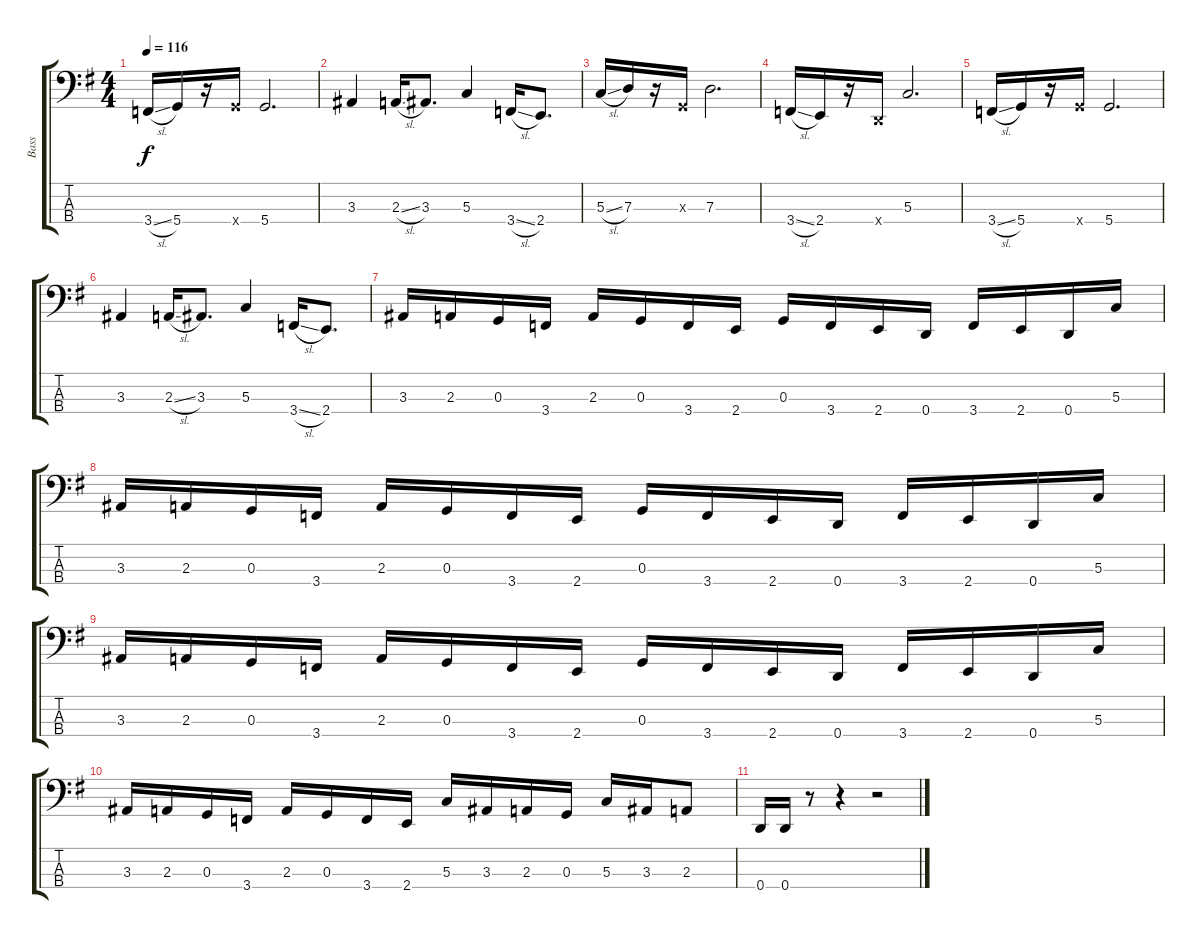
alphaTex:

\track ("Bass" "Bass") {instrument electricbassfinger}
\staff {score tabs}
\tuning (F2 C2 G1 D1) {hide}
\ts (4 4)
\tempo 116
\clef f4
\ks eminor
3.4{sl}.16{dy f} 5.4.16 r.16 5.4{x}.16 5.4.2{d} |
3.3.4 2.3{sl}.16 3.3.8{d} 5.3.4 3.4{sl}.16 2.4.8{d} |
5.3{sl}.16 7.3.16 r.16 0.3{x}.16 7.3.2{d} |
3.4{sl}.16 2.4.16 r.16 0.4{x}.16 5.3.2{d} |
3.4{sl}.16 5.4.16 r.16 5.4{x}.16 5.4.2{d} |
3.3.4 2.3{sl}.16 3.3.8{d} 5.3.4 3.4{sl}.16 2.4.8{d} |
3.3.16 2.3.16 0.3.16 3.4.16 2.3.16 0.3.16 3.4.16 2.4.16 0.3.16 3.4.16 2.4.16 0.4.16 3.4.16 2.4.16 0.4.16 5.3.16 |
3.3.16 2.3.16 0.3.16 3.4.16 2.3.16 0.3.16 3.4.16 2.4.16 0.3.16 3.4.16 2.4.16 0.4.16 3.4.16 2.4.16 0.4.16 5.3.16 |
3.3.16 2.3.16 0.3.16 3.4.16 2.3.16 0.3.16 3.4.16 2.4.16 0.3.16 3.4.16 2.4.16 0.4.16 3.4.16 2.4.16 0.4.16 5.3.16 |
3.3.16 2.3.16 0.3.16 3.4.16 2.3.16 0.3.16 3.4.16 2.4.16 5.3.16 3.3.16 2.3.16 0.3.16 5.3.16 3.3.16 2.3.8 |
0.4.16 0.4.16 r.8 r.4 r.2
